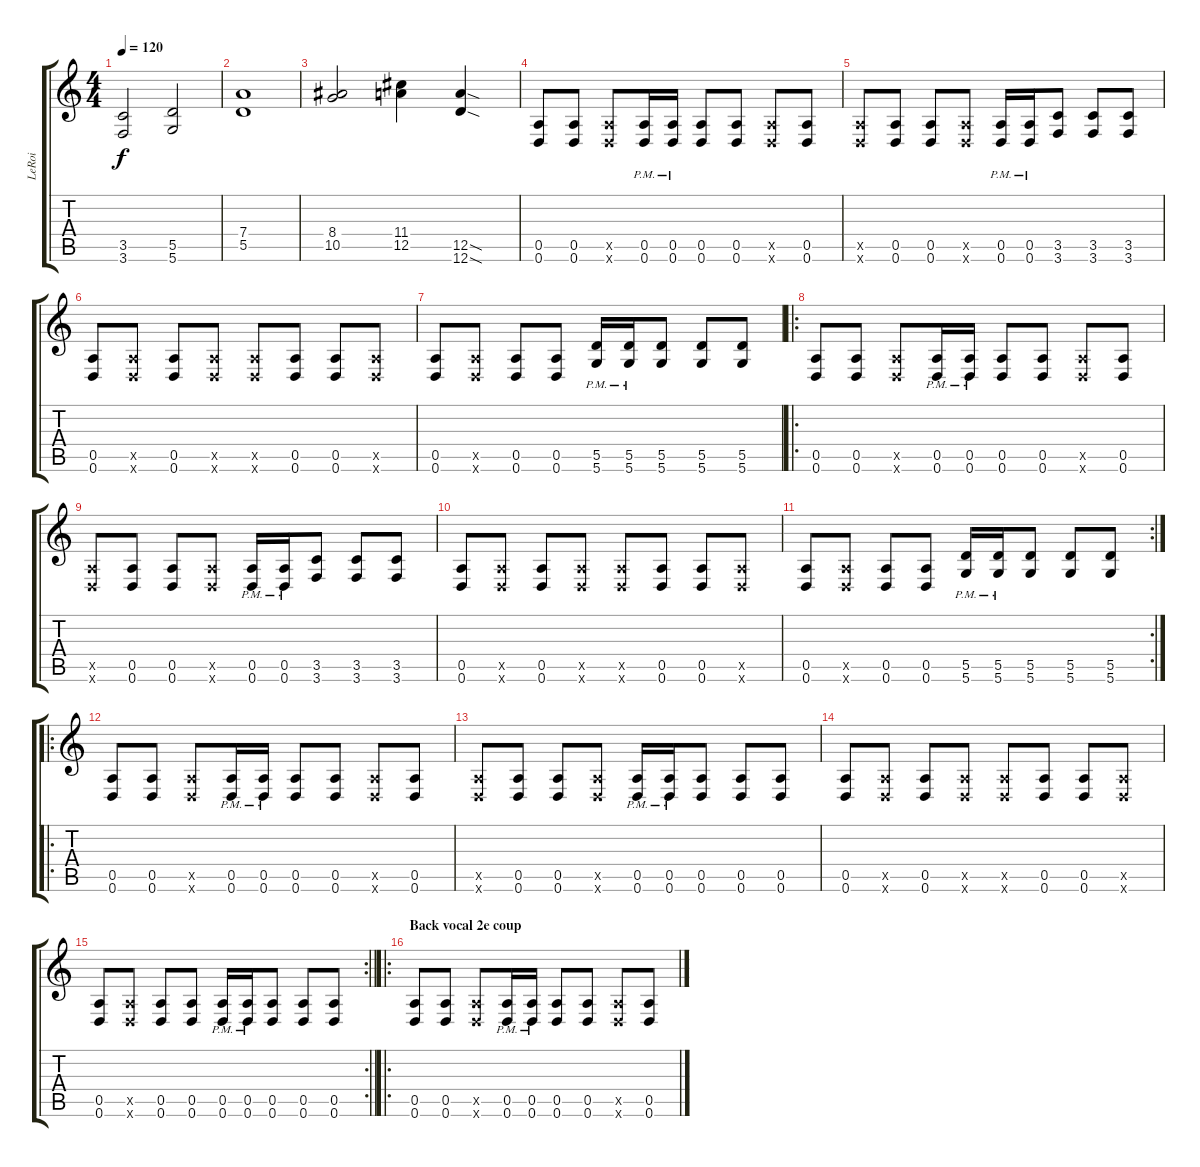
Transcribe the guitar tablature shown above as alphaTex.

\track ("LeRoi" "LeRoi") {instrument distortionguitar}
\staff {score tabs}
\tuning (E4 B3 G3 D3 A2 D2) {hide}
\ts (4 4)
\tempo 120
\clef g2
\ks c
(3.5 3.6).2{dy f} (5.5 5.6).2 |
(7.4 5.5).1 |
(8.4 10.5).2 (11.4 12.5).4 (12.5{sod} 12.6{sod}).4 |
(0.5 0.6).8 (0.5 0.6).8 (0.5{x} 0.6{x}).8 (0.5{pm} 0.6{pm}).16 (0.5{pm} 0.6{pm}).16 (0.5 0.6).8 (0.5 0.6).8 (0.5{x} 0.6{x}).8 (0.5 0.6).8 |
(0.5{x} 0.6{x}).8 (0.5 0.6).8 (0.5 0.6).8 (0.5{x} 0.6{x}).8 (0.5{pm} 0.6{pm}).16 (0.5{pm} 0.6{pm}).16 (3.5 3.6).8 (3.5 3.6).8 (3.5 3.6).8 |
(0.5 0.6).8 (0.5{x} 0.6{x}).8 (0.5 0.6).8 (0.5{x} 0.6{x}).8 (0.5{x} 0.6{x}).8 (0.5 0.6).8 (0.5 0.6).8 (0.5{x} 0.6{x}).8 |
(0.5 0.6).8 (0.5{x} 0.6{x}).8 (0.5 0.6).8 (0.5 0.6).8 (5.5{pm} 5.6{pm}).16 (5.5{pm} 5.6{pm}).16 (5.5 5.6).8 (5.5 5.6).8 (5.5 5.6).8 |
\ro
(0.5 0.6).8 (0.5 0.6).8 (0.5{x} 0.6{x}).8 (0.5{pm} 0.6{pm}).16 (0.5{pm} 0.6{pm}).16 (0.5 0.6).8 (0.5 0.6).8 (0.5{x} 0.6{x}).8 (0.5 0.6).8 |
(0.5{x} 0.6{x}).8 (0.5 0.6).8 (0.5 0.6).8 (0.5{x} 0.6{x}).8 (0.5{pm} 0.6{pm}).16 (0.5{pm} 0.6{pm}).16 (3.5 3.6).8 (3.5 3.6).8 (3.5 3.6).8 |
(0.5 0.6).8 (0.5{x} 0.6{x}).8 (0.5 0.6).8 (0.5{x} 0.6{x}).8 (0.5{x} 0.6{x}).8 (0.5 0.6).8 (0.5 0.6).8 (0.5{x} 0.6{x}).8 |
\rc 2
(0.5 0.6).8 (0.5{x} 0.6{x}).8 (0.5 0.6).8 (0.5 0.6).8 (5.5{pm} 5.6{pm}).16 (5.5{pm} 5.6{pm}).16 (5.5 5.6).8 (5.5 5.6).8 (5.5 5.6).8 |
\ro
(0.5 0.6).8 (0.5 0.6).8 (0.5{x} 0.6{x}).8 (0.5{pm} 0.6{pm}).16 (0.5{pm} 0.6{pm}).16 (0.5 0.6).8 (0.5 0.6).8 (0.5{x} 0.6{x}).8 (0.5 0.6).8 |
(0.5{x} 0.6{x}).8 (0.5 0.6).8 (0.5 0.6).8 (0.5{x} 0.6{x}).8 (0.5{pm} 0.6{pm}).16 (0.5{pm} 0.6{pm}).16 (0.5 0.6).8 (0.5 0.6).8 (0.5 0.6).8 |
(0.5 0.6).8 (0.5{x} 0.6{x}).8 (0.5 0.6).8 (0.5{x} 0.6{x}).8 (0.5{x} 0.6{x}).8 (0.5 0.6).8 (0.5 0.6).8 (0.5{x} 0.6{x}).8 |
\rc 2
\barLineRight lightlight
(0.5 0.6).8 (0.5{x} 0.6{x}).8 (0.5 0.6).8 (0.5 0.6).8 (0.5{pm} 0.6{pm}).16 (0.5{pm} 0.6{pm}).16 (0.5 0.6).8 (0.5 0.6).8 (0.5 0.6).8 |
\ro
\section ("" "Back vocal 2e coup")
(0.5 0.6).8 (0.5 0.6).8 (0.5{x} 0.6{x}).8 (0.5{pm} 0.6{pm}).16 (0.5{pm} 0.6{pm}).16 (0.5 0.6).8 (0.5 0.6).8 (0.5{x} 0.6{x}).8 (0.5 0.6).8
